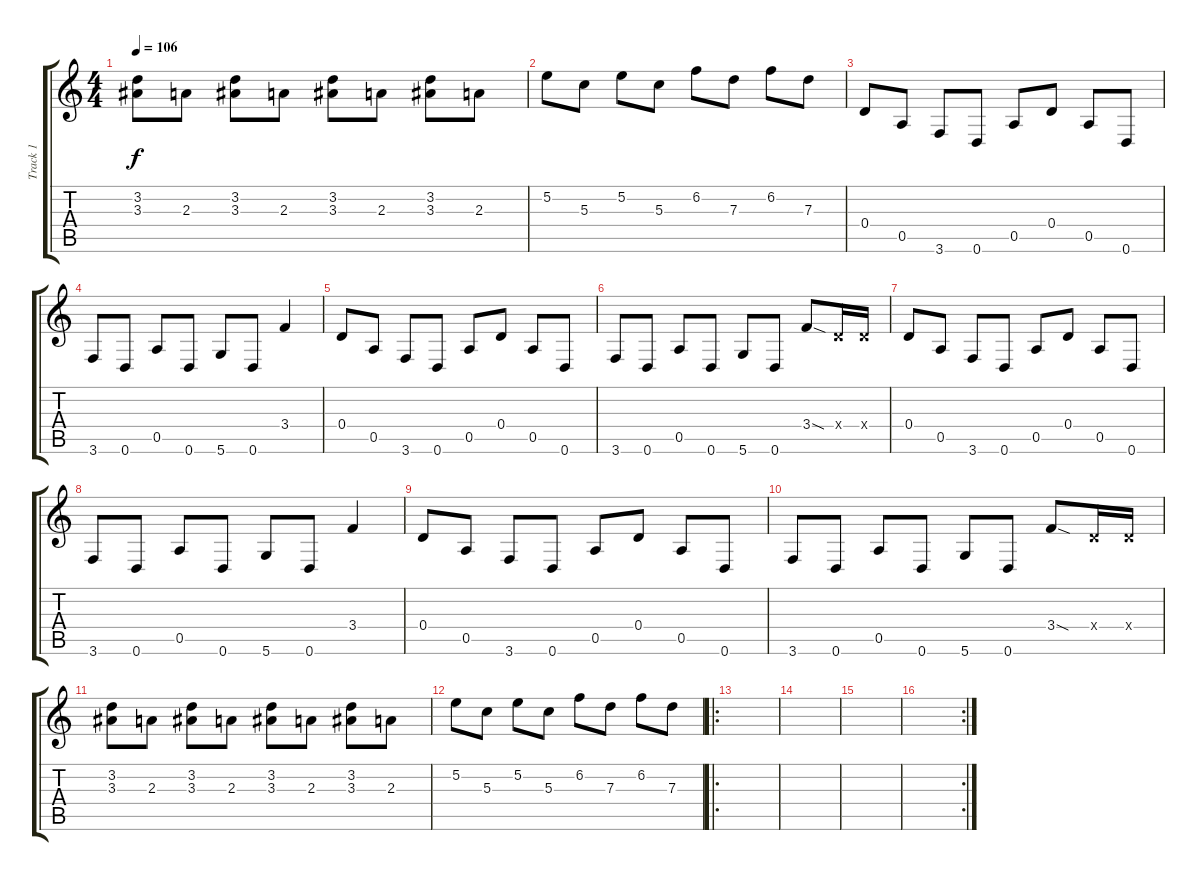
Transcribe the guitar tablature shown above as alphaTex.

\track ("Track 1" "Track 1") {instrument electricguitarclean}
\staff {score tabs}
\tuning (E4 B3 G3 D3 A2 D2) {hide}
\ts (4 4)
\tempo 106
\clef g2
\ks c
(3.2 3.3).8{dy f} 2.3.8 (3.2 3.3).8 2.3.8 (3.2 3.3).8 2.3.8 (3.2 3.3).8 2.3.8 |
5.2.8 5.3.8 5.2.8 5.3.8 6.2.8 7.3.8 6.2.8 7.3.8 |
0.4.8 0.5.8 3.6.8 0.6.8 0.5.8 0.4.8 0.5.8 0.6.8 |
3.6.8 0.6.8 0.5.8 0.6.8 5.6.8 0.6.8 3.4.4 |
0.4.8 0.5.8 3.6.8 0.6.8 0.5.8 0.4.8 0.5.8 0.6.8 |
3.6.8 0.6.8 0.5.8 0.6.8 5.6.8 0.6.8 3.4{sod}.8 0.4{x}.16 0.4{x}.16 |
0.4.8 0.5.8 3.6.8 0.6.8 0.5.8 0.4.8 0.5.8 0.6.8 |
3.6.8 0.6.8 0.5.8 0.6.8 5.6.8 0.6.8 3.4.4 |
0.4.8 0.5.8 3.6.8 0.6.8 0.5.8 0.4.8 0.5.8 0.6.8 |
3.6.8 0.6.8 0.5.8 0.6.8 5.6.8 0.6.8 3.4{sod}.8 0.4{x}.16 0.4{x}.16 |
(3.2 3.3).8 2.3.8 (3.2 3.3).8 2.3.8 (3.2 3.3).8 2.3.8 (3.2 3.3).8 2.3.8 |
5.2.8 5.3.8 5.2.8 5.3.8 6.2.8 7.3.8 6.2.8 7.3.8 |
\ro
|
|
|
\rc 2
